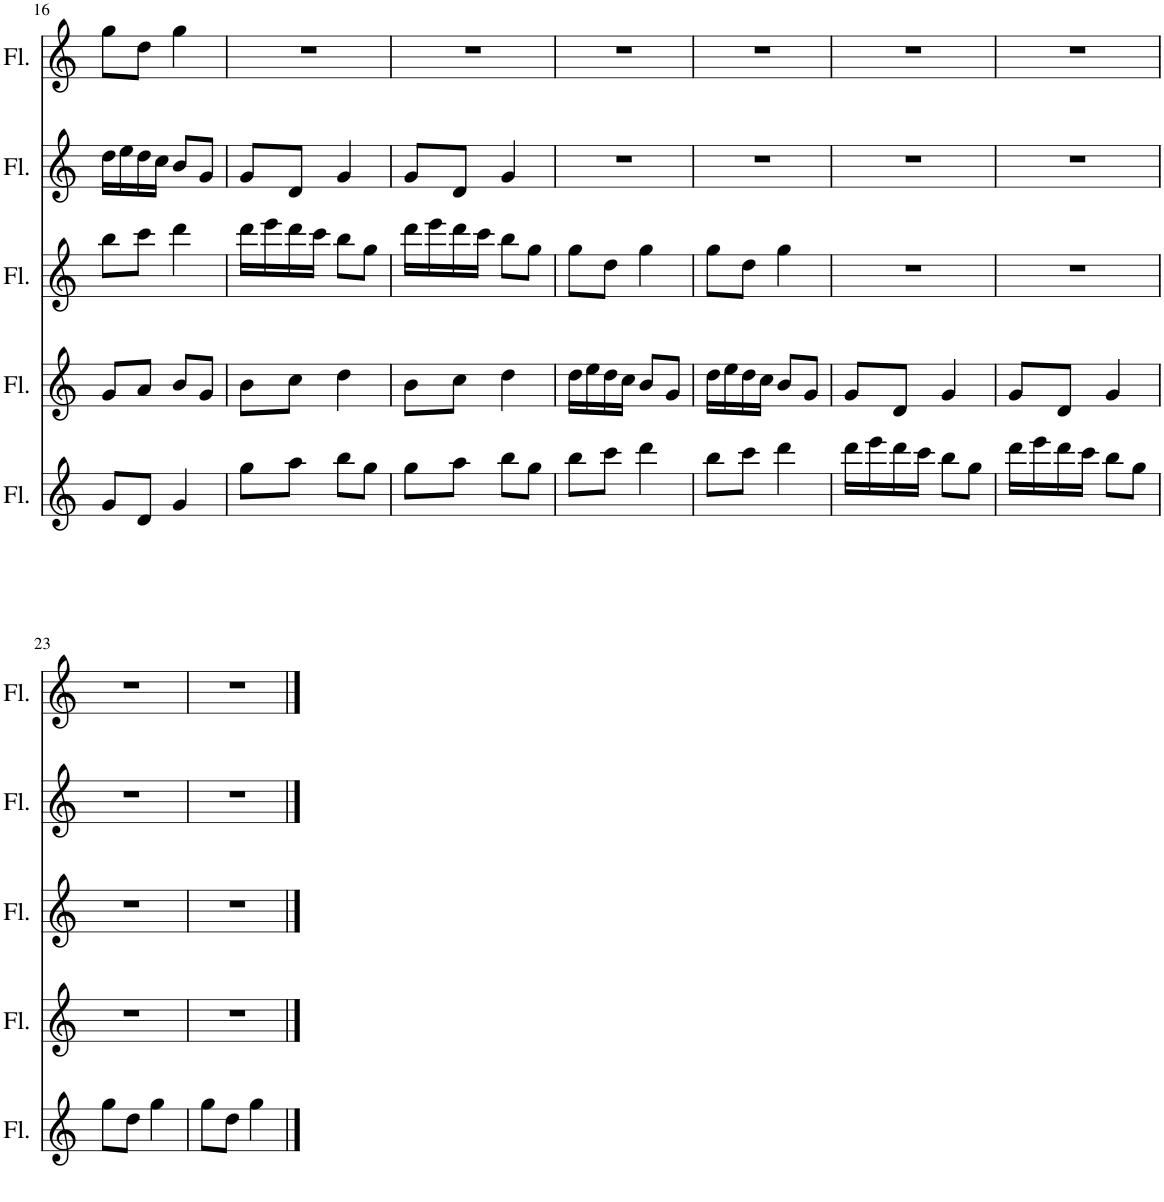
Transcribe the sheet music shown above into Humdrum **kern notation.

**kern	**kern	**kern	**kern	**kern
*part5	*part4	*part3	*part2	*part1
*staff5	*staff4	*staff3	*staff2	*staff1
*I"Flute	*I"Flute	*I"Flute	*I"Flute	*I"Flute
*I'Fl.	*I'Fl.	*I'Fl.	*I'Fl.	*I'Fl.
!!LO:PB:g=z
*clefG2	*clefG2	*clefG2	*clefG2	*clefG2
*k[]	*k[]	*k[]	*k[]	*k[]
*M2/4	*M2/4	*M2/4	*M2/4	*M2/4
=16	=16	=16	=16	=16
8g/L	8g/L	8bb\L	16dd\LL	8gg\L
.	.	.	16ee\	.
8d/J	8a/J	8ccc\J	16dd\	8dd\J
.	.	.	16cc\JJ	.
4g/	8b/L	4ddd\	8b/L	4gg\
.	8g/J	.	8g/J	.
=17	=17	=17	=17	=17
8gg\L	8b\L	16ddd\LL	8g/L	2r
.	.	16eee\	.	.
8aa\J	8cc\J	16ddd\	8d/J	.
.	.	16ccc\JJ	.	.
8bb\L	4dd\	8bb\L	4g/	.
8gg\J	.	8gg\J	.	.
=18	=18	=18	=18	=18
8gg\L	8b\L	16ddd\LL	8g/L	2r
.	.	16eee\	.	.
8aa\J	8cc\J	16ddd\	8d/J	.
.	.	16ccc\JJ	.	.
8bb\L	4dd\	8bb\L	4g/	.
8gg\J	.	8gg\J	.	.
=19	=19	=19	=19	=19
8bb\L	16dd\LL	8gg\L	2r	2r
.	16ee\	.	.	.
8ccc\J	16dd\	8dd\J	.	.
.	16cc\JJ	.	.	.
4ddd\	8b/L	4gg\	.	.
.	8g/J	.	.	.
=20	=20	=20	=20	=20
8bb\L	16dd\LL	8gg\L	2r	2r
.	16ee\	.	.	.
8ccc\J	16dd\	8dd\J	.	.
.	16cc\JJ	.	.	.
4ddd\	8b/L	4gg\	.	.
.	8g/J	.	.	.
=21	=21	=21	=21	=21
16ddd\LL	8g/L	2r	2r	2r
16eee\	.	.	.	.
16ddd\	8d/J	.	.	.
16ccc\JJ	.	.	.	.
8bb\L	4g/	.	.	.
8gg\J	.	.	.	.
=22	=22	=22	=22	=22
16ddd\LL	8g/L	2r	2r	2r
16eee\	.	.	.	.
16ddd\	8d/J	.	.	.
16ccc\JJ	.	.	.	.
8bb\L	4g/	.	.	.
8gg\J	.	.	.	.
!!LO:LB:g=z
=23	=23	=23	=23	=23
8gg\L	2r	2r	2r	2r
8dd\J	.	.	.	.
4gg\	.	.	.	.
=24	=24	=24	=24	=24
8gg\L	2r	2r	2r	2r
8dd\J	.	.	.	.
4gg\	.	.	.	.
==	==	==	==	==
*-	*-	*-	*-	*-
